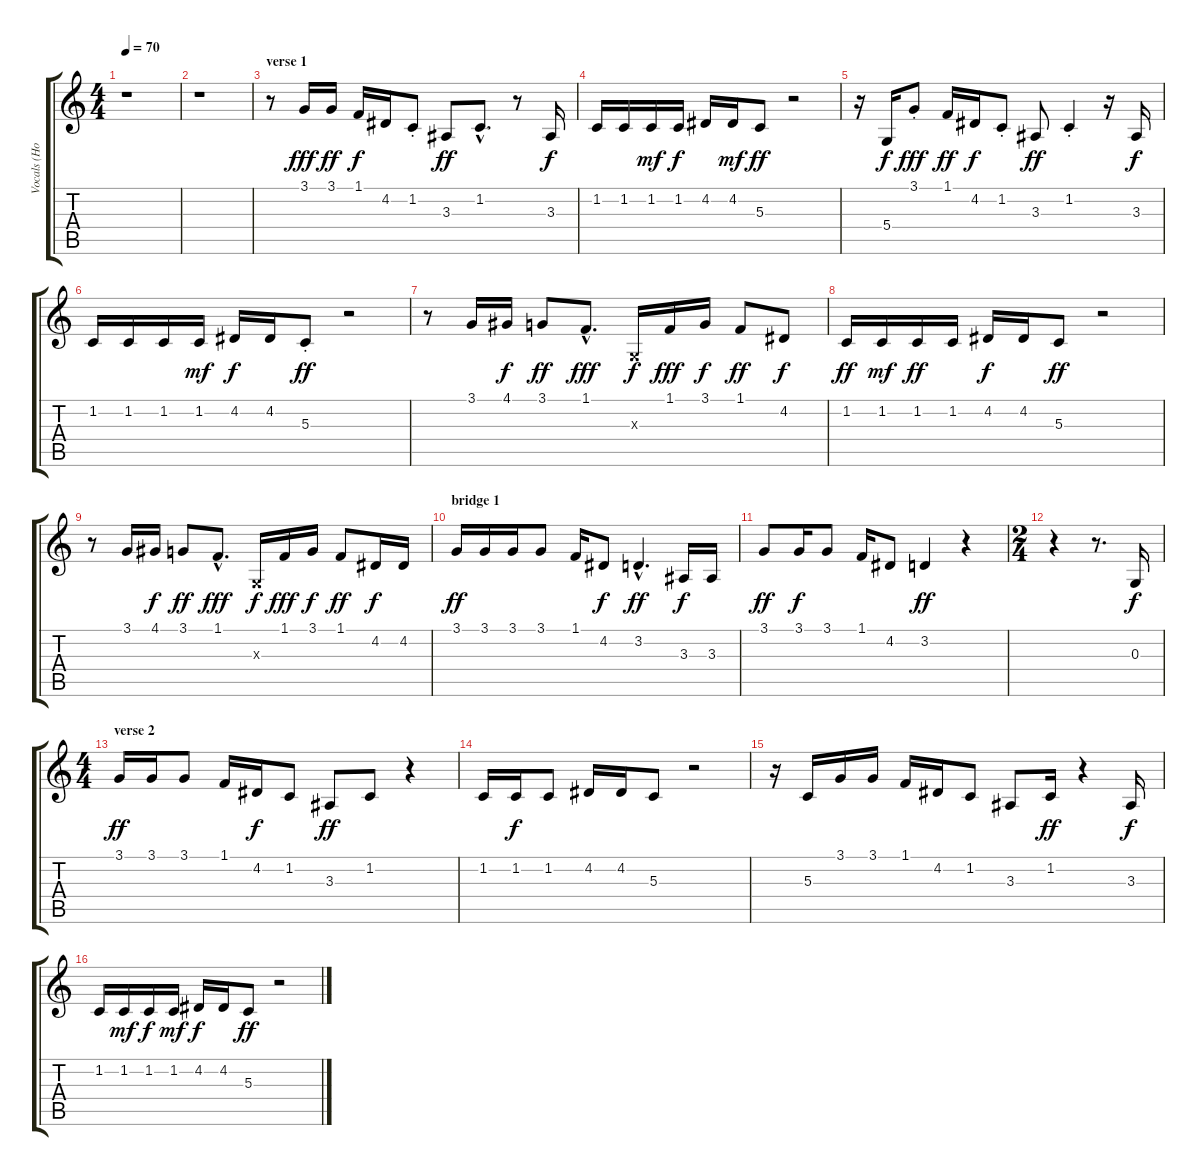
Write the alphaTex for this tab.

\track ("Vocals (Hogson)" "Vocals (Ho") {instrument lead6voice}
\staff {score tabs}
\tuning (E4 B3 G3 D3 A2 E2) {hide}
\ts (4 4)
\tempo 70
\clef g2
\ks c
r.1{dy fff instrument lead6voice} |
r.1 |
\section ("" "verse 1")
r.8 3.1.16 3.1.16{dy ff} 1.1.16{dy f} 4.2.16 1.2{st}.8 3.3.8{dy ff} 1.2{hac}.8{d} r.8 3.3.16{dy f} |
1.2.16 1.2.16 1.2.16{dy mf} 1.2.16{dy f} 4.2.16 4.2.16{dy mf} 5.3.8{dy ff} r.2 |
r.16 5.4.16{dy f} 3.1{st}.8{dy fff} 1.1.16{dy ff} 4.2.16{dy f} 1.2{st}.8 3.3.8{dy ff} 1.2{st}.4 r.16 3.3.16{dy f} |
1.2.16 1.2.16 1.2.16 1.2.16{dy mf} 4.2.16{dy f} 4.2.16 5.3{st}.8{dy ff} r.2 |
r.8 3.1.16 4.1.16{dy f} 3.1.8{dy ff} 1.1{hac}.8{d dy fff} 0.3{x}.16{dy f} 1.1.16{dy fff} 3.1.16{dy f} 1.1.8{dy ff} 4.2.8{dy f} |
1.2.16{dy ff} 1.2.16{dy mf} 1.2.16{dy ff} 1.2.16 4.2.16{dy f} 4.2.16 5.3.8{dy ff} r.2 |
r.8 3.1.16 4.1.16{dy f} 3.1.8{dy ff} 1.1{hac}.8{d dy fff} 0.3{x}.16{dy f} 1.1.16{dy fff} 3.1.16{dy f} 1.1.8{dy ff} 4.2.16{dy f} 4.2.16 |
\section ("" "bridge 1")
3.1.16{dy ff} 3.1.16 3.1.16 3.1.8 1.1.16 4.2.8{dy f} 3.2{hac}.4{d dy ff} 3.3.16{dy f} 3.3.16 |
3.1.8{dy ff} 3.1.16{dy f} 3.1.8 1.1.16 4.2.8 3.2.4{dy ff} r.4 |
\ts (2 4)
r.4 r.8{d} 0.3.16{dy f} |
\ts (4 4)
\section ("" "verse 2")
3.1.16{dy ff} 3.1.16 3.1.8 1.1.16 4.2.16{dy f} 1.2.8 3.3.8{dy ff} 1.2.8 r.4 |
1.2.16 1.2.16{dy f} 1.2.8 4.2.16 4.2.16 5.3.8 r.2 |
r.16 5.3.16 3.1.16 3.1.16 1.1.16 4.2.16 1.2.8 3.3.8 1.2.16{dy ff} r.4 3.3.16{dy f} |
1.2.16 1.2.16{dy mf} 1.2.16{dy f} 1.2.16{dy mf} 4.2.16{dy f} 4.2.16 5.3.8{dy ff} r.2
